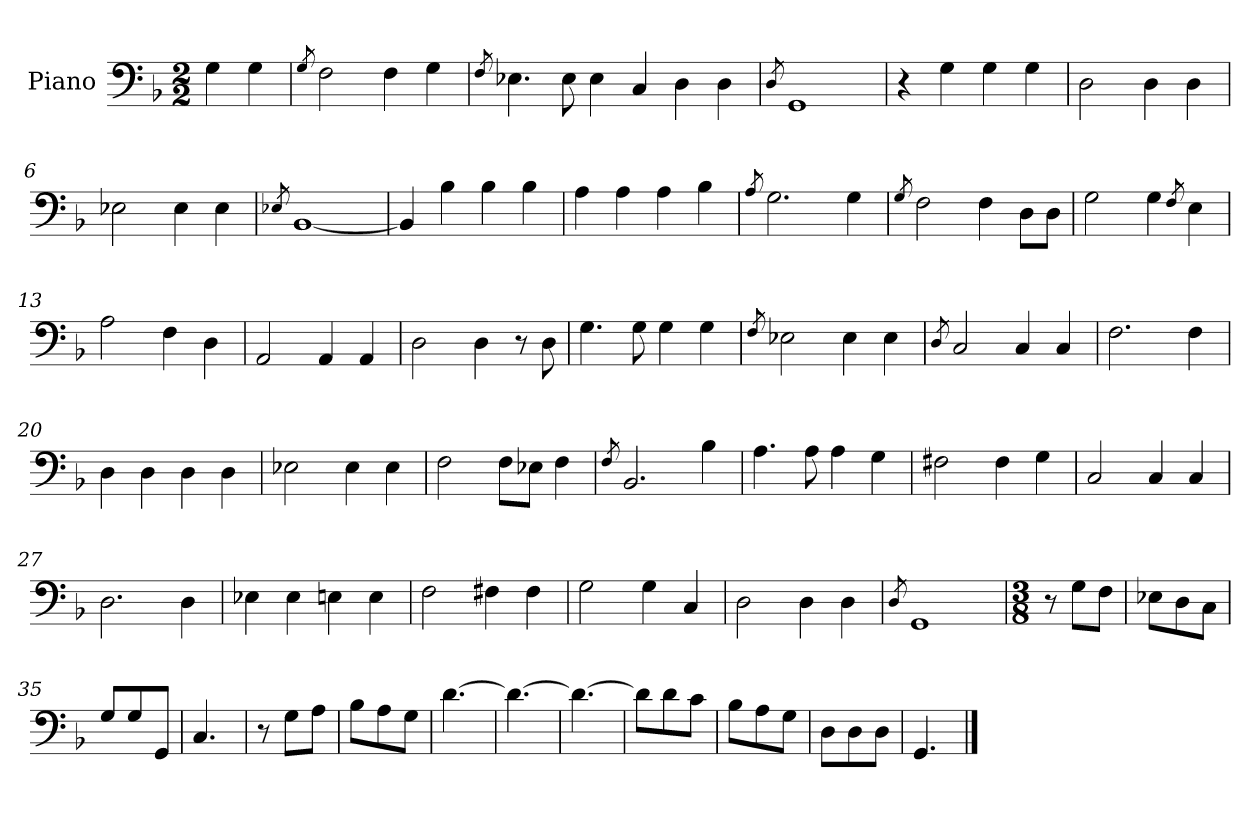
**kern
*part1
*staff1
*I"Piano
*I'Pno.
*clefF4
*k[b-]
*M2/2
=
4G\
4G\
=1
8qG/
2F\
4F\
4G\
=2
8qF/
4.E-X\
8E-\
4E-\
4C/
4D\
4D\
=3
8qD/
1GG
=4
4r
4G\
4G\
4G\
=5
2D\
4D\
4D\
=6
2E-X\
4E-\
4E-\
=7
8qE-X/
[1BB-
=8
4BB-/]
4B-\
4B-\
4B-\
!!LO:LB:g=z
=9
4A\
4A\
4A\
4B-\
=10
8qA/
2.G\
4G\
=11
8qG/
2F\
4F\
8D\L
8D\J
=12
2G\
4G\
8qF/
4E\
=13
2A\
4F\
4D\
=14
2AA/
4AA/
4AA/
=15
2D\
4D\
8r
8D\
=16
4.G\
8G\
4G\
4G\
=17
8qF/
2E-X\
4E-\
4E-\
!!LO:LB:g=z
=18
8qD/
2C/
4C/
4C/
=19
2.F\
4F\
=20
4D\
4D\
4D\
4D\
=21
2E-X\
4E-\
4E-\
=22
2F\
8F\L
8E-X\J
4F\
=23
8qF/
2.BB-/
4B-\
=24
4.A\
8A\
4A\
4G\
=25
2F#X\
4F#\
4G\
=26
2C/
4C/
4C/
=27
2.D\
4D\
!!LO:LB:g=z
=28
4E-X\
4E-\
4En\
4E\
=29
2F\
4F#X\
4F#\
=30
2G\
4G\
4C/
=31
2D\
4D\
4D\
=32
8qD/
1GG
=33
*M3/8
8r
8G\L
8F\J
=34
8E-X\L
8D\
8C\J
=35
8G/L
8G/
8GG/J
=36
4.C/
=37
8r
8G\L
8A\J
!!LO:LB:g=z
=38
8B-\L
8A\
8G\J
=39
[4.d\
=40
4.d\_
=41
4.d\_
=42
8d\L]
8d\
8c\J
=43
8B-\L
8A\
8G\J
=44
8D\L
8D\
8D\J
=45
4.GG/
==
*-
